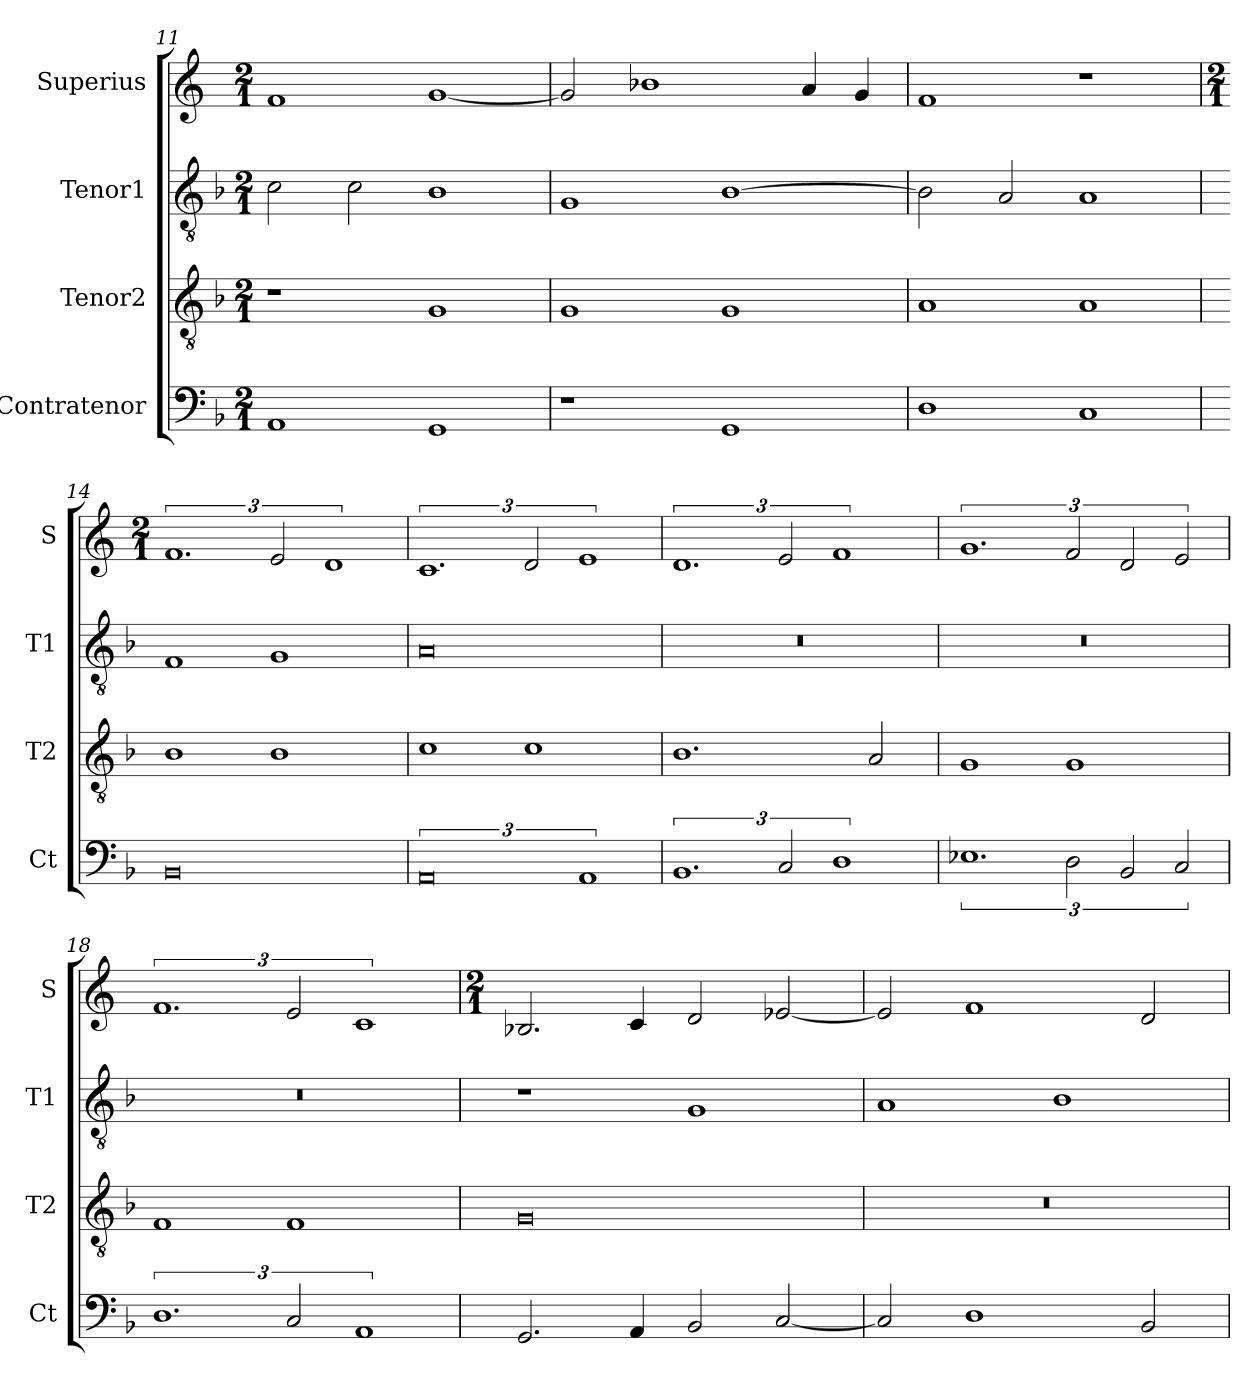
**kern	**kern	**kern	**kern
*part4	*part3	*part2	*part1
*staff4	*staff3	*staff2	*staff1
*I"Contratenor	*I"Tenor2	*I"Tenor1	*I"Superius
*I'Ct	*I'T2	*I'T1	*I'S
*clefF4	*clefGv2	*clefGv2	*clefG2
*k[b-]	*k[b-]	*k[b-]	*k[]
*M2/1	*M2/1	*M2/1	*M2/1
=11	=11	=11	=11
1AA	1r	2c\	1f
.	.	2c\	.
1GG	1G	1B-	[1g
=12	=12	=12	=12
1r	1G	1G	2g/]
.	.	.	1b-X
1GG	1G	[1B-	.
.	.	.	4a/
.	.	.	4g/
=13	=13	=13	=13
1D	1A	2B-\]	1f
.	.	2A/	.
1C	1A	1A	1r
=14	=14	=14	=14
*	*	*	*M2/1
0BB-	1B-	1F	3%2.f
.	1B-	1G	3e/
.	.	.	3%2d
=15	=15	=15	=15
3%4AA	1c	0A	3%2.c
.	1c	.	3d/
3%2AA	.	.	3%2e
=16	=16	=16	=16
3%2.BB-	1.B-	0r	3%2.d
3C/	.	.	3e/
3%2D	.	.	3%2f
.	2A/	.	.
=17	=17	=17	=17
3%2.E-X	1G	0r	3%2.g
3D\	1G	.	3f/
3BB-/	.	.	3d/
3C/	.	.	3e/
=18	=18	=18	=18
3%2.D	1F	0r	3%2.f
3C/	1F	.	3e/
3%2AA	.	.	3%2c
=19	=19	=19	=19
*	*	*	*M2/1
2.GG/	0G	1r	2.B-X/
4AA/	.	.	4c/
2BB-/	.	1G	2d/
[2C/	.	.	[2e-X/
=20	=20	=20	=20
2C/]	0r	1A	2e-/]
1D	.	.	1f
.	.	1B-	.
2BB-/	.	.	2d/
=	=	=	=
*-	*-	*-	*-
